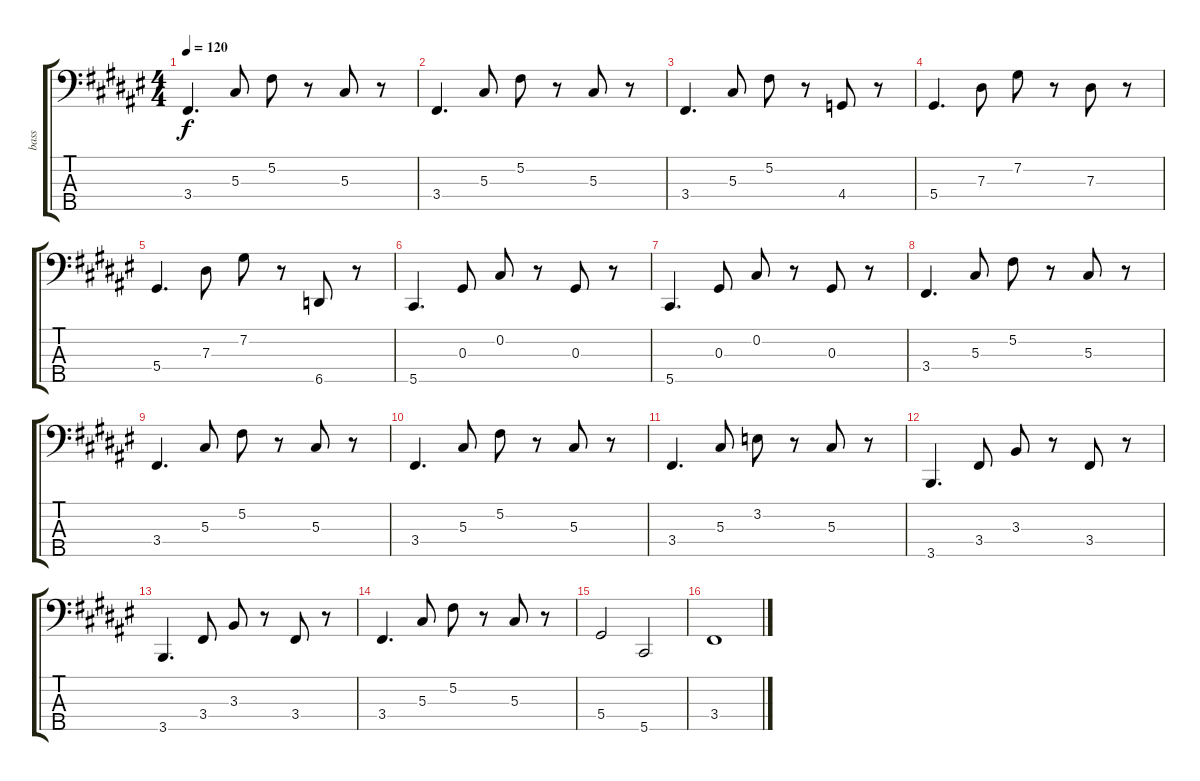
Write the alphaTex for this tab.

\track ("bass" "bass") {instrument electricbasspick}
\staff {score tabs}
\tuning (Gb2 Db2 Ab1 Eb1 Ab0) {hide}
\ts (4 4)
\tempo 120
\clef f4
\ks f#
3.4.4{d dy f} 5.3.8 5.2.8 r.8 5.3.8 r.8 |
3.4.4{d} 5.3.8 5.2.8 r.8 5.3.8 r.8 |
3.4.4{d} 5.3.8 5.2.8 r.8 4.4.8 r.8 |
5.4.4{d} 7.3.8 7.2.8 r.8 7.3.8 r.8 |
5.4.4{d} 7.3.8 7.2.8 r.8 6.5.8 r.8 |
5.5.4{d} 0.3.8 0.2.8 r.8 0.3.8 r.8 |
5.5.4{d} 0.3.8 0.2.8 r.8 0.3.8 r.8 |
3.4.4{d} 5.3.8 5.2.8 r.8 5.3.8 r.8 |
3.4.4{d} 5.3.8 5.2.8 r.8 5.3.8 r.8 |
3.4.4{d} 5.3.8 5.2.8 r.8 5.3.8 r.8 |
3.4.4{d} 5.3.8 3.2.8 r.8 5.3.8 r.8 |
3.5.4{d} 3.4.8 3.3.8 r.8 3.4.8 r.8 |
3.5.4{d} 3.4.8 3.3.8 r.8 3.4.8 r.8 |
3.4.4{d} 5.3.8 5.2.8 r.8 5.3.8 r.8 |
5.4.2 5.5.2 |
3.4.1
